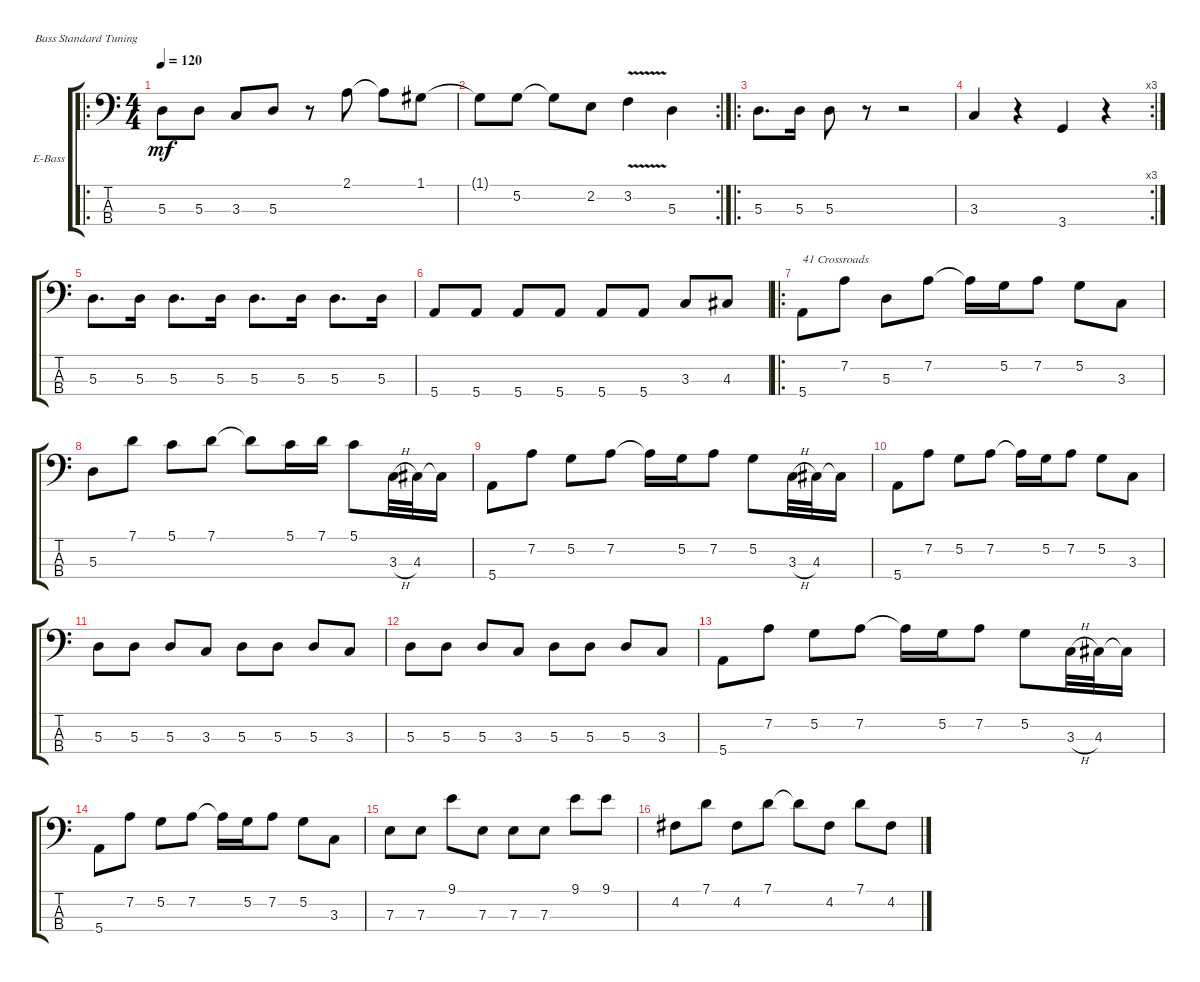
\defaultSystemsLayout 4
\bracketExtendMode groupsimilarinstruments
\firstSystemTrackNameOrientation horizontal
\otherSystemsTrackNameOrientation horizontal
\track ("Electric Bass" "E-Bass") {instrument electricbassfinger}
\staff {score tabs}
\tuning (G2 D2 A1 E1)
\ro
\ts (4 4)
\tempo 120
\clef f4
\ks c
5.3.8{dy mf} 5.3.8 3.3.8 5.3.8 r.8 2.1.8 2.1{t}.8 1.1.8 |
\rc 2
1.1{t}.8 5.2.8 5.2{t}.8 2.2.8 3.2{v}.4 5.3.4 |
\ro
5.3.8{d} 5.3.16 5.3.8 r.8 r.2 |
\rc 3
3.3.4 r.4 3.4.4 r.4 |
5.3.8{d} 5.3.16 5.3.8{d} 5.3.16 5.3.8{d} 5.3.16 5.3.8{d} 5.3.16 |
5.4.8 5.4.8 5.4.8 5.4.8 5.4.8 5.4.8 3.3.8 4.3.8 |
\ro
5.4.8{txt "41 Crossroads"} 7.2.8 5.3.8 7.2.8 7.2{t}.16 5.2.16 7.2.8 5.2.8 3.3.8 |
5.3.8 7.1.8 5.1.8 7.1.8 7.1{t}.8 5.1.16 7.1.16 5.1.8 3.3{h}.32 4.3.32 4.3{t}.16 |
5.4.8 7.2.8 5.2.8 7.2.8 7.2{t}.16 5.2.16 7.2.8 5.2.8 3.3{h}.32 4.3.32 4.3{t}.16 |
5.4.8 7.2.8 5.2.8 7.2.8 7.2{t}.16 5.2.16 7.2.8 5.2.8 3.3.8 |
5.3.8 5.3.8 5.3.8 3.3.8 5.3.8 5.3.8 5.3.8 3.3.8 |
5.3.8 5.3.8 5.3.8 3.3.8 5.3.8 5.3.8 5.3.8 3.3.8 |
5.4.8 7.2.8 5.2.8 7.2.8 7.2{t}.16 5.2.16 7.2.8 5.2.8 3.3{h}.32 4.3.32 4.3{t}.16 |
5.4.8 7.2.8 5.2.8 7.2.8 7.2{t}.16 5.2.16 7.2.8 5.2.8 3.3.8 |
7.3.8 7.3.8 9.1.8 7.3.8 7.3.8 7.3.8 9.1.8 9.1.8 |
4.2.8 7.1.8 4.2.8 7.1.8 7.1{t}.8 4.2.8 7.1.8 4.2.8
